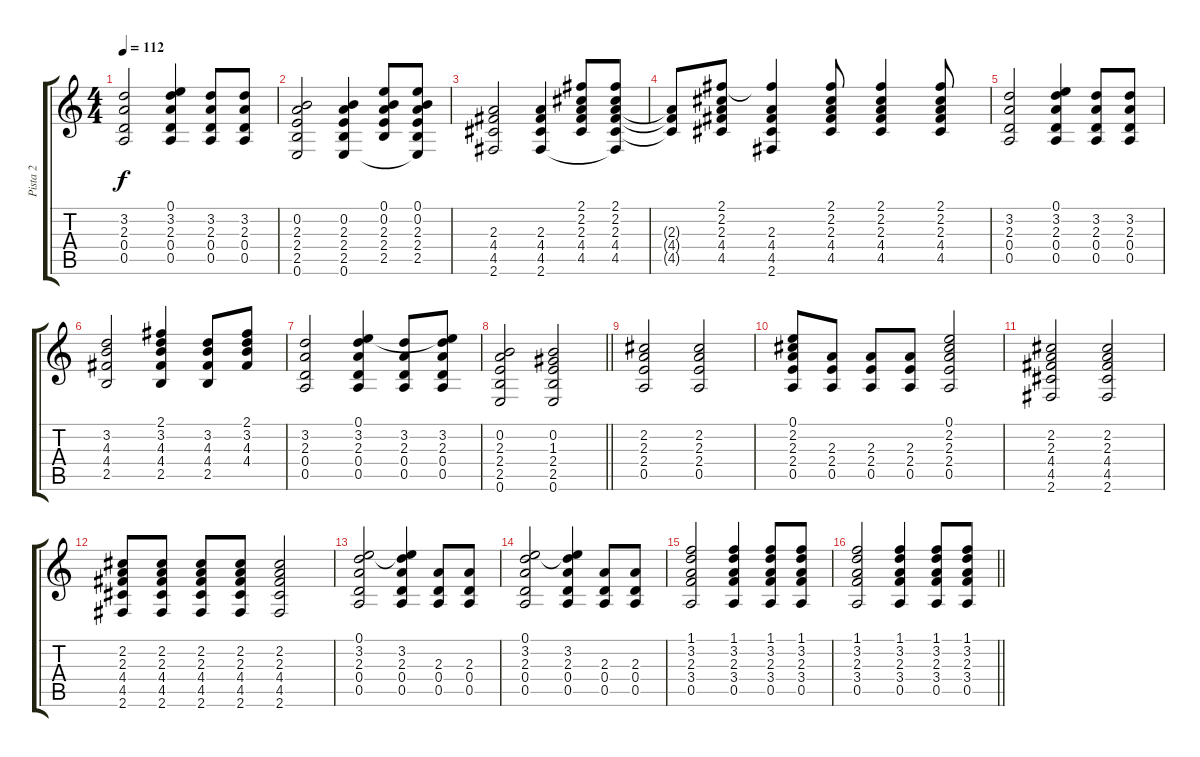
\track ("Pista 2" "Pista 2") {instrument acousticguitarsteel}
\staff {score tabs}
\tuning (E4 B3 G3 D3 A2 E2) {hide}
\ts (4 4)
\tempo 112
\clef g2
\ks c
(3.2 2.3 0.4 0.5).2{dy f} (0.1 3.2 2.3 0.4 0.5).4 (3.2 2.3 0.4 0.5).8 (3.2 2.3 0.4 0.5).8 |
(0.2 2.3 2.4 2.5 0.6).2 (0.2 2.3 2.4 2.5 0.6).4 (0.1 0.2 2.3 2.4 2.5).8 (0.1 0.2 2.3 2.4 2.5 0.6{t}).8 |
(2.3 4.4 4.5 2.6).2 (2.3 4.4 4.5 2.6).4 (2.1 2.2 2.3 4.4 4.5).8 (2.1 2.2 2.3 4.4 4.5 2.6{t}).8 |
(2.3{t} 4.4{t} 4.5{t}).8 (2.1 2.2 2.3 4.4 4.5).8 (2.1{t} 2.3 4.4 4.5 2.6).4 (2.1 2.2 2.3 4.4 4.5).8 (2.1 2.2 2.3 4.4 4.5).4 (2.1 2.2 2.3 4.4 4.5).8 |
(3.2 2.3 0.4 0.5).2 (0.1 3.2 2.3 0.4 0.5).4 (3.2 2.3 0.4 0.5).8 (3.2 2.3 0.4 0.5).8 |
(3.2 4.3 4.4 2.5).2 (2.1 3.2 4.3 4.4 2.5).4 (3.2 4.3 4.4 2.5).8 (2.1 3.2 4.3 4.4).8 |
(3.2 2.3 0.4 0.5).2 (0.1 3.2 2.3 0.4 0.5).4 (3.2 2.3 0.4 0.5).8 (0.1{t} 3.2 2.3 0.4 0.5).8 |
\barLineRight lightlight
(0.2 2.3 2.4 2.5 0.6).2 (0.2 1.3 2.4 2.5 0.6).2 |
(2.2 2.3 2.4 0.5).2 (2.2 2.3 2.4 0.5).2 |
(0.1 2.2 2.3 2.4 0.5).8 (2.3 2.4 0.5).8 (2.3 2.4 0.5).8 (2.3 2.4 0.5).8 (0.1 2.2 2.3 2.4 0.5).2 |
(2.2 2.3 4.4 4.5 2.6).2 (2.2 2.3 4.4 4.5 2.6).2 |
(2.2 2.3 4.4 4.5 2.6).8 (2.2 2.3 4.4 4.5 2.6).8 (2.2 2.3 4.4 4.5 2.6).8 (2.2 2.3 4.4 4.5 2.6).8 (2.2 2.3 4.4 4.5 2.6).2 |
(0.1 3.2 2.3 0.4 0.5).2 (0.1{t} 3.2 2.3 0.4 0.5).4 (2.3 0.4 0.5).8 (2.3 0.4 0.5).8 |
(0.1 3.2 2.3 0.4 0.5).2 (0.1{t} 3.2 2.3 0.4 0.5).4 (2.3 0.4 0.5).8 (2.3 0.4 0.5).8 |
(1.1 3.2 2.3 3.4 0.5).2 (1.1 3.2 2.3 3.4 0.5).4 (1.1 3.2 2.3 3.4 0.5).8 (1.1 3.2 2.3 3.4 0.5).8 |
\barLineRight lightlight
(1.1 3.2 2.3 3.4 0.5).2 (1.1 3.2 2.3 3.4 0.5).4 (1.1 3.2 2.3 3.4 0.5).8 (1.1 3.2 2.3 3.4 0.5).8
